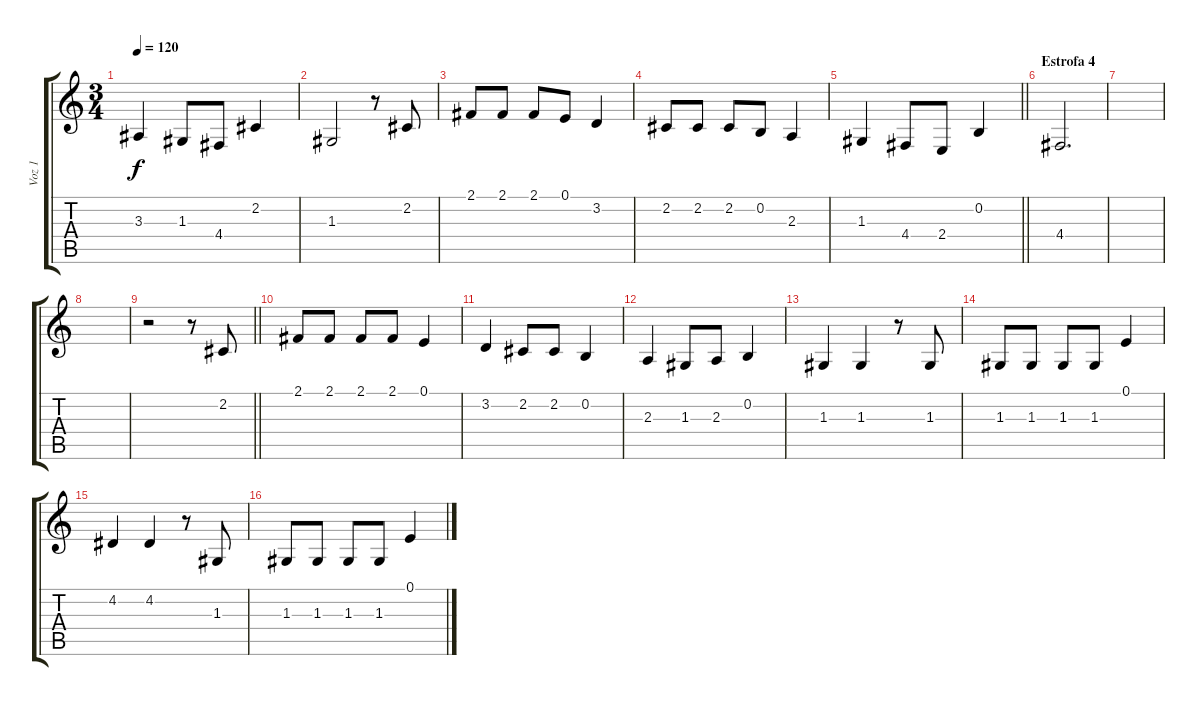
\track ("Voz 1" "Voz 1") {instrument violin}
\staff {score tabs}
\tuning (E4 B3 G3 D3 A2 E2) {hide}
\ts (3 4)
\tempo 120
\clef g2
\ks c
3.3.4{dy f} 1.3.8 4.4.8 2.2.4 |
1.3.2 r.8 2.2.8 |
2.1.8 2.1.8 2.1.8 0.1.8 3.2.4 |
2.2.8 2.2.8 2.2.8 0.2.8 2.3.4 |
\barLineRight lightlight
1.3.4 4.4.8 2.4.8 0.2.4 |
\section ("" "Estrofa 4")
4.4.2{d} |
|
|
\barLineRight lightlight
r.2 r.8 2.2.8 |
2.1.8 2.1.8 2.1.8 2.1.8 0.1.4 |
3.2.4 2.2.8 2.2.8 0.2.4 |
2.3.4 1.3.8 2.3.8 0.2.4 |
1.3.4 1.3.4 r.8 1.3.8 |
1.3.8 1.3.8 1.3.8 1.3.8 0.1.4 |
4.2.4 4.2.4 r.8 1.3.8 |
1.3.8 1.3.8 1.3.8 1.3.8 0.1.4
